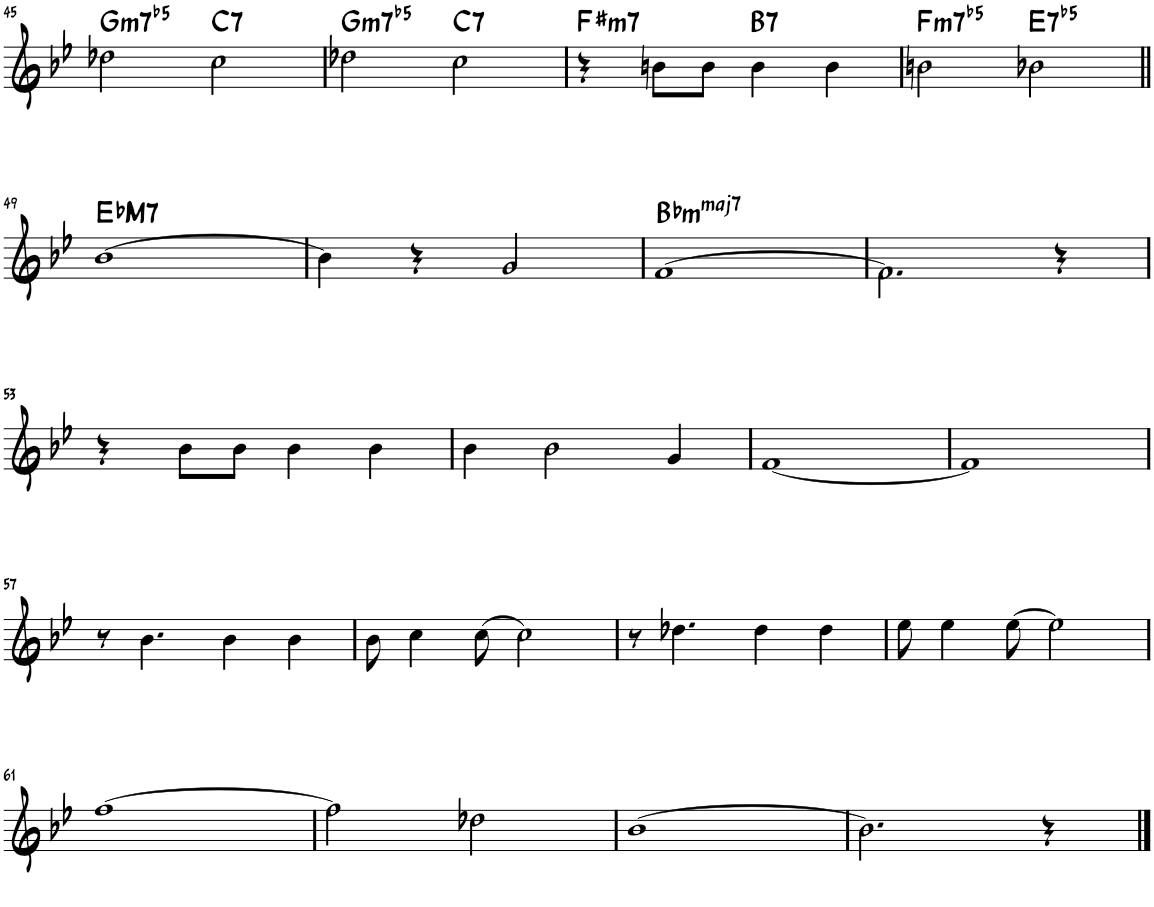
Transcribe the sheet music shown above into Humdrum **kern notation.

**kern	**harte
*part1	*part1
*staff1	*
*I"Piano	*
*I'Pno.	*
!!LO:PB:g=z
*clefG2	*
*k[b-e-]	*
*M4/4	*
=45	=45
!	!LO:H:kt=m7b5
2dd-X\	G:hdim7
!	!LO:H:kt=7
2cc\	C:7
=46	=46
!	!LO:H:kt=m7b5
2dd-X\	G:hdim7
!	!LO:H:kt=7
2cc\	C:7
=47	=47
!	!LO:H:kt=m7
4r	F#:min7
8bn\L	.
8b\J	.
!	!LO:H:kt=7
4b\	B:7
4b\	.
=48	=48
!	!LO:H:kt=m7b5
2bn\	F:hdim7
!	!LO:H:kt=7
2b-X\	E:(3,b5,b7)
!!LO:LB:g=z
=49||	=49||
!	!LO:H:kt=M7
[1b-	Eb:maj7
=50	=50
4b-\]	.
4r	.
2g/	.
=51	=51
!	!LO:H:kt=mmaj7
[1f	Bb:minmaj7
=52	=52
!	!LO:H:kt=N.C.
2.f\]	N
4r	.
!!LO:LB:g=z
=53	=53
4r	.
8b-\L	.
8b-\J	.
4b-\	.
4b-\	.
=54	=54
4b-\	.
2b-\	.
4g/	.
=55	=55
[1f	.
=56	=56
1f]	.
!!LO:LB:g=z
=57	=57
8r	.
4.b-\	.
4b-\	.
4b-\	.
=58	=58
8b-\	.
4cc\	.
[8cc\	.
2cc\]	.
=59	=59
8r	.
4.dd-X\	.
4dd-\	.
4dd-\	.
=60	=60
8ee-\	.
4ee-\	.
[8ee-\	.
2ee-\]	.
!!LO:LB:g=z
=61	=61
[1ff	.
=62	=62
2ff\]	.
2dd-X\	.
=63	=63
[1b-	.
=64	=64
2.b-\]	.
4r	.
==	==
*-	*-
